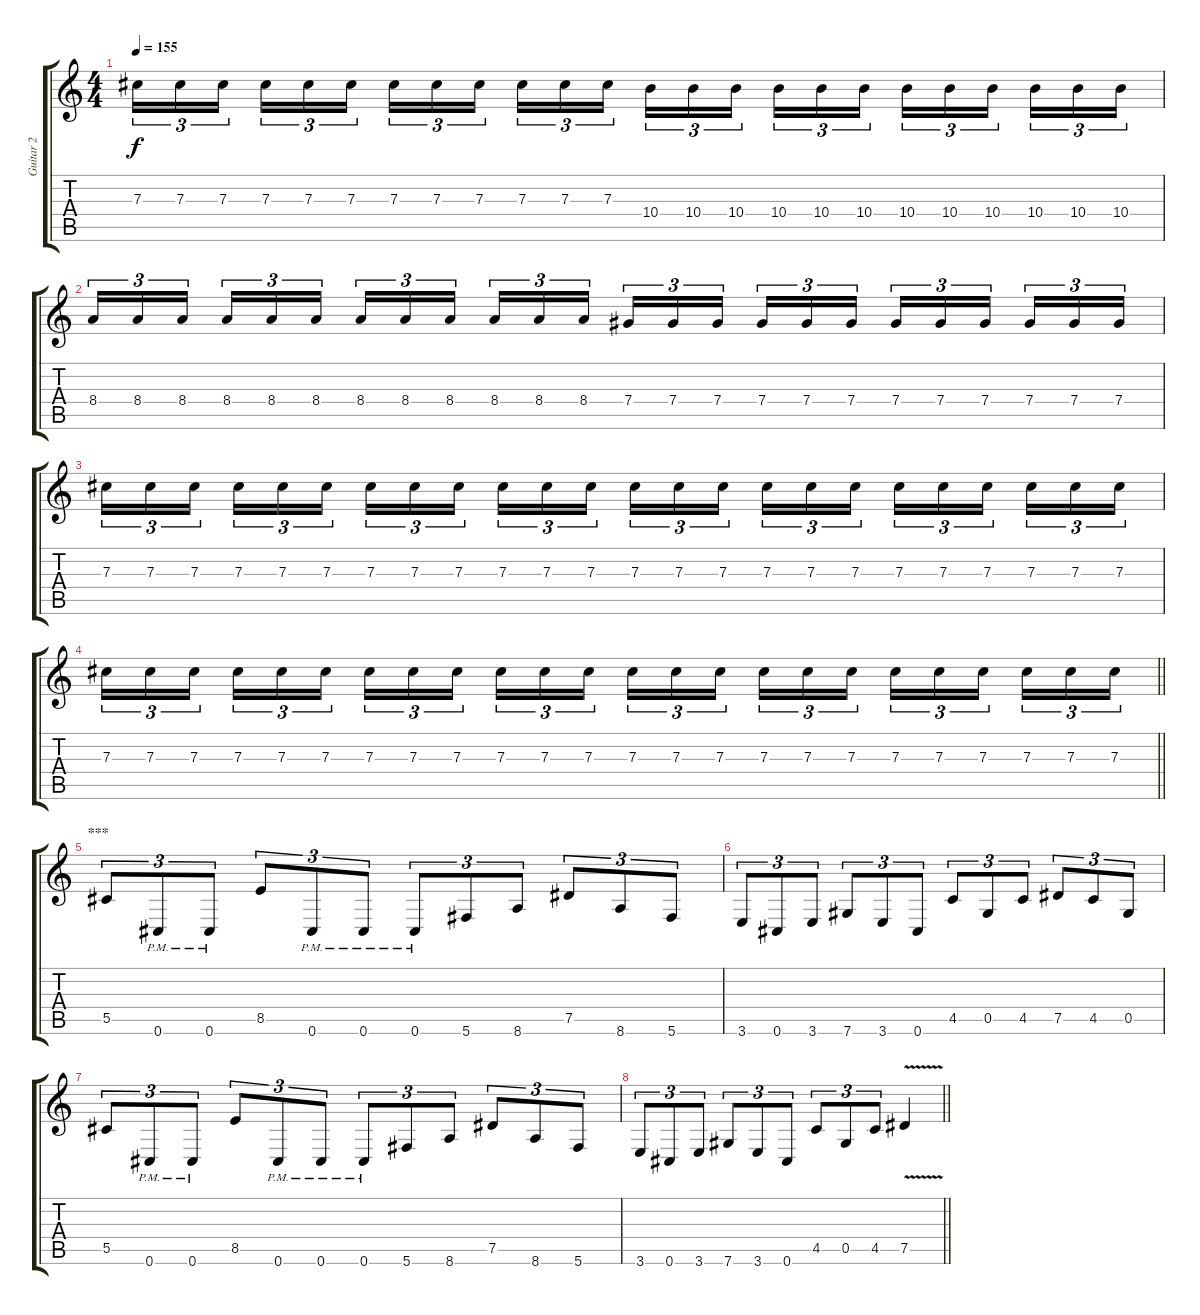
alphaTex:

\track ("Guitar 2" "Guitar 2") {instrument overdrivenguitar}
\staff {score tabs}
\tuning (Eb4 Bb3 Gb3 Db3 Ab2 Db2) {hide}
\ts (4 4)
\tempo 155
\clef g2
\ks c
7.3.16{tu (3 2) dy f} 7.3.16{tu (3 2)} 7.3.16{tu (3 2) beam splitsecondary} 7.3.16{tu (3 2)} 7.3.16{tu (3 2)} 7.3.16{tu (3 2)} 7.3.16{tu (3 2)} 7.3.16{tu (3 2)} 7.3.16{tu (3 2) beam splitsecondary} 7.3.16{tu (3 2)} 7.3.16{tu (3 2)} 7.3.16{tu (3 2)} 10.4.16{tu (3 2)} 10.4.16{tu (3 2)} 10.4.16{tu (3 2) beam splitsecondary} 10.4.16{tu (3 2)} 10.4.16{tu (3 2)} 10.4.16{tu (3 2)} 10.4.16{tu (3 2)} 10.4.16{tu (3 2)} 10.4.16{tu (3 2) beam splitsecondary} 10.4.16{tu (3 2)} 10.4.16{tu (3 2)} 10.4.16{tu (3 2)} |
8.4.16{tu (3 2)} 8.4.16{tu (3 2)} 8.4.16{tu (3 2) beam splitsecondary} 8.4.16{tu (3 2)} 8.4.16{tu (3 2)} 8.4.16{tu (3 2)} 8.4.16{tu (3 2)} 8.4.16{tu (3 2)} 8.4.16{tu (3 2) beam splitsecondary} 8.4.16{tu (3 2)} 8.4.16{tu (3 2)} 8.4.16{tu (3 2)} 7.4.16{tu (3 2)} 7.4.16{tu (3 2)} 7.4.16{tu (3 2) beam splitsecondary} 7.4.16{tu (3 2)} 7.4.16{tu (3 2)} 7.4.16{tu (3 2)} 7.4.16{tu (3 2)} 7.4.16{tu (3 2)} 7.4.16{tu (3 2) beam splitsecondary} 7.4.16{tu (3 2)} 7.4.16{tu (3 2)} 7.4.16{tu (3 2)} |
7.3.16{tu (3 2)} 7.3.16{tu (3 2)} 7.3.16{tu (3 2) beam splitsecondary} 7.3.16{tu (3 2)} 7.3.16{tu (3 2)} 7.3.16{tu (3 2)} 7.3.16{tu (3 2)} 7.3.16{tu (3 2)} 7.3.16{tu (3 2) beam splitsecondary} 7.3.16{tu (3 2)} 7.3.16{tu (3 2)} 7.3.16{tu (3 2)} 7.3.16{tu (3 2)} 7.3.16{tu (3 2)} 7.3.16{tu (3 2) beam splitsecondary} 7.3.16{tu (3 2)} 7.3.16{tu (3 2)} 7.3.16{tu (3 2)} 7.3.16{tu (3 2)} 7.3.16{tu (3 2)} 7.3.16{tu (3 2) beam splitsecondary} 7.3.16{tu (3 2)} 7.3.16{tu (3 2)} 7.3.16{tu (3 2)} |
\barLineRight lightlight
7.3.16{tu (3 2)} 7.3.16{tu (3 2)} 7.3.16{tu (3 2) beam splitsecondary} 7.3.16{tu (3 2)} 7.3.16{tu (3 2)} 7.3.16{tu (3 2)} 7.3.16{tu (3 2)} 7.3.16{tu (3 2)} 7.3.16{tu (3 2) beam splitsecondary} 7.3.16{tu (3 2)} 7.3.16{tu (3 2)} 7.3.16{tu (3 2)} 7.3.16{tu (3 2)} 7.3.16{tu (3 2)} 7.3.16{tu (3 2) beam splitsecondary} 7.3.16{tu (3 2)} 7.3.16{tu (3 2)} 7.3.16{tu (3 2)} 7.3.16{tu (3 2)} 7.3.16{tu (3 2)} 7.3.16{tu (3 2) beam splitsecondary} 7.3.16{tu (3 2)} 7.3.16{tu (3 2)} 7.3.16{tu (3 2)} |
\section ("" "***")
5.5.8{tu (3 2)} 0.6{pm}.8{tu (3 2)} 0.6{pm}.8{tu (3 2)} 8.5.8{tu (3 2)} 0.6{pm}.8{tu (3 2)} 0.6{pm}.8{tu (3 2)} 0.6{pm}.8{tu (3 2)} 5.6.8{tu (3 2)} 8.6.8{tu (3 2)} 7.5.8{tu (3 2)} 8.6.8{tu (3 2)} 5.6.8{tu (3 2)} |
3.6.8{tu (3 2)} 0.6.8{tu (3 2)} 3.6.8{tu (3 2)} 7.6.8{tu (3 2)} 3.6.8{tu (3 2)} 0.6.8{tu (3 2)} 4.5.8{tu (3 2)} 0.5.8{tu (3 2)} 4.5.8{tu (3 2)} 7.5.8{tu (3 2)} 4.5.8{tu (3 2)} 0.5.8{tu (3 2)} |
5.5.8{tu (3 2)} 0.6{pm}.8{tu (3 2)} 0.6{pm}.8{tu (3 2)} 8.5.8{tu (3 2)} 0.6{pm}.8{tu (3 2)} 0.6{pm}.8{tu (3 2)} 0.6{pm}.8{tu (3 2)} 5.6.8{tu (3 2)} 8.6.8{tu (3 2)} 7.5.8{tu (3 2)} 8.6.8{tu (3 2)} 5.6.8{tu (3 2)} |
\barLineRight lightlight
3.6.8{tu (3 2)} 0.6.8{tu (3 2)} 3.6.8{tu (3 2)} 7.6.8{tu (3 2)} 3.6.8{tu (3 2)} 0.6.8{tu (3 2)} 4.5.8{tu (3 2)} 0.5.8{tu (3 2)} 4.5.8{tu (3 2)} 7.5{v}.4
